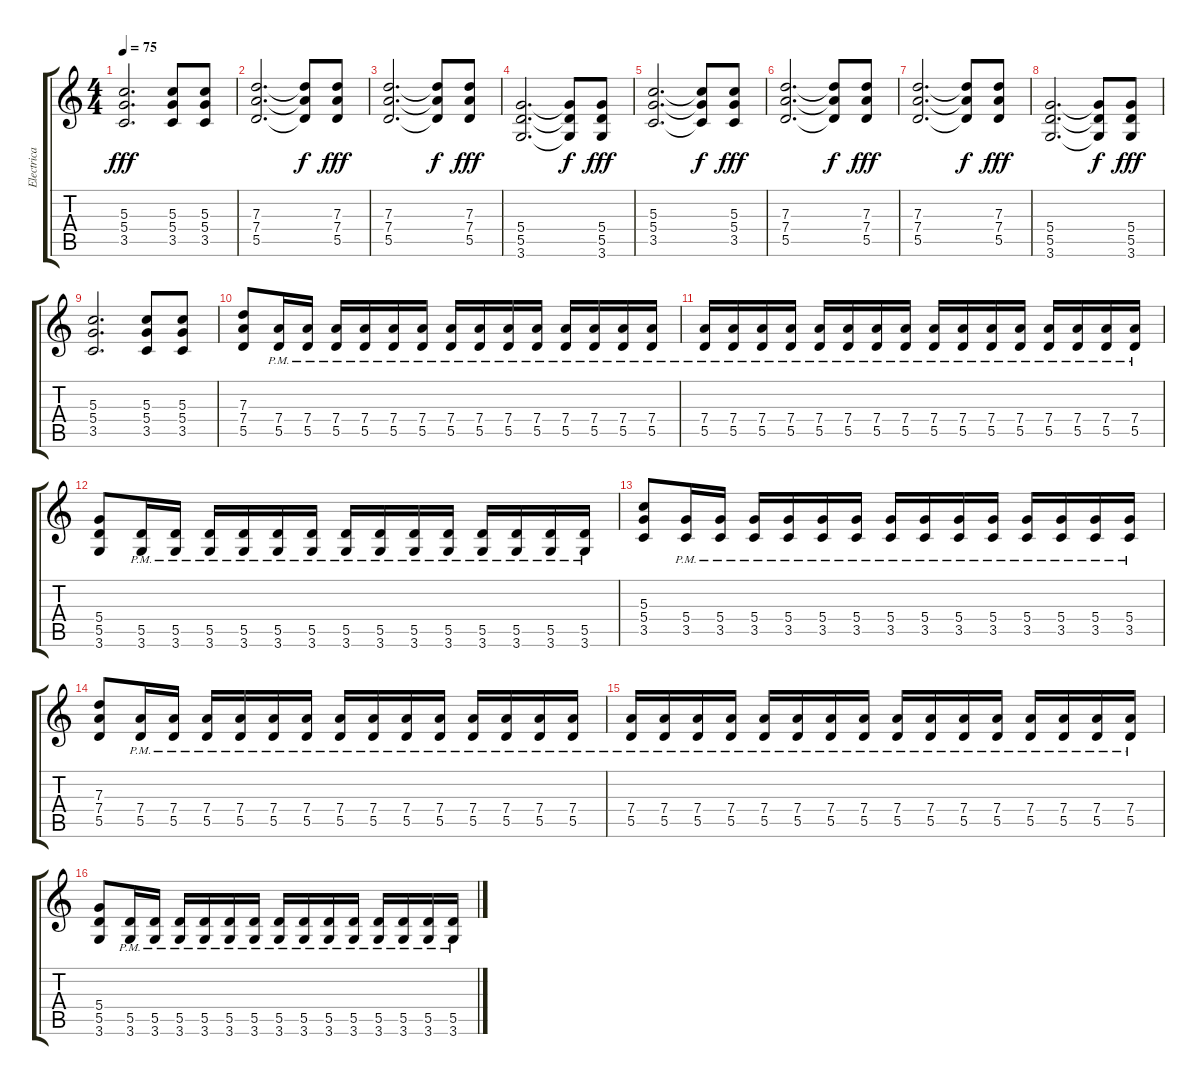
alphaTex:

\track ("Electrica base" "Electrica ") {instrument overdrivenguitar}
\staff {score tabs}
\tuning (E4 B3 G3 D3 A2 E2) {hide}
\ts (4 4)
\tempo 75
\clef g2
\ks c
(5.3 5.4 3.5).2{d dy fff} (5.3 5.4 3.5).8 (5.3 5.4 3.5).8 |
(7.3 7.4 5.5).2{d} (7.3{t} 7.4{t} 5.5{t}).8{dy f} (7.3 7.4 5.5).8{dy fff} |
(7.3 7.4 5.5).2{d} (7.3{t} 7.4{t} 5.5{t}).8{dy f} (7.3 7.4 5.5).8{dy fff} |
(5.4 5.5 3.6).2{d} (5.4{t} 5.5{t} 3.6{t}).8{dy f} (5.4 5.5 3.6).8{dy fff} |
(5.3 5.4 3.5).2{d} (5.3{t} 5.4{t} 3.5{t}).8{dy f} (5.3 5.4 3.5).8{dy fff} |
(7.3 7.4 5.5).2{d} (7.3{t} 7.4{t} 5.5{t}).8{dy f} (7.3 7.4 5.5).8{dy fff} |
(7.3 7.4 5.5).2{d} (7.3{t} 7.4{t} 5.5{t}).8{dy f} (7.3 7.4 5.5).8{dy fff} |
(5.4 5.5 3.6).2{d} (5.4{t} 5.5{t} 3.6{t}).8{dy f} (5.4 5.5 3.6).8{dy fff} |
(5.3 5.4 3.5).2{d} (5.3 5.4 3.5).8 (5.3 5.4 3.5).8 |
(7.3 7.4 5.5).8 (7.4{pm} 5.5{pm}).16 (7.4{pm} 5.5{pm}).16 (7.4{pm} 5.5{pm}).16 (7.4{pm} 5.5{pm}).16 (7.4{pm} 5.5{pm}).16 (7.4{pm} 5.5{pm}).16 (7.4{pm} 5.5{pm}).16 (7.4{pm} 5.5{pm}).16 (7.4{pm} 5.5{pm}).16 (7.4{pm} 5.5{pm}).16 (7.4{pm} 5.5{pm}).16 (7.4{pm} 5.5{pm}).16 (7.4{pm} 5.5{pm}).16 (7.4{pm} 5.5{pm}).16 |
(7.4{pm} 5.5{pm}).16 (7.4{pm} 5.5{pm}).16 (7.4{pm} 5.5{pm}).16 (7.4{pm} 5.5{pm}).16 (7.4{pm} 5.5{pm}).16 (7.4{pm} 5.5{pm}).16 (7.4{pm} 5.5{pm}).16 (7.4{pm} 5.5{pm}).16 (7.4{pm} 5.5{pm}).16 (7.4{pm} 5.5{pm}).16 (7.4{pm} 5.5{pm}).16 (7.4{pm} 5.5{pm}).16 (7.4{pm} 5.5{pm}).16 (7.4{pm} 5.5{pm}).16 (7.4{pm} 5.5{pm}).16 (7.4{pm} 5.5{pm}).16 |
(5.4 5.5 3.6).8 (5.5{pm} 3.6{pm}).16 (5.5{pm} 3.6{pm}).16 (5.5{pm} 3.6{pm}).16 (5.5{pm} 3.6{pm}).16 (5.5{pm} 3.6{pm}).16 (5.5{pm} 3.6{pm}).16 (5.5{pm} 3.6{pm}).16 (5.5{pm} 3.6{pm}).16 (5.5{pm} 3.6{pm}).16 (5.5{pm} 3.6{pm}).16 (5.5{pm} 3.6{pm}).16 (5.5{pm} 3.6{pm}).16 (5.5{pm} 3.6{pm}).16 (5.5{pm} 3.6{pm}).16 |
(5.3 5.4 3.5).8 (5.4{pm} 3.5{pm}).16 (5.4{pm} 3.5{pm}).16 (5.4{pm} 3.5{pm}).16 (5.4{pm} 3.5{pm}).16 (5.4{pm} 3.5{pm}).16 (5.4{pm} 3.5{pm}).16 (5.4{pm} 3.5{pm}).16 (5.4{pm} 3.5{pm}).16 (5.4{pm} 3.5{pm}).16 (5.4{pm} 3.5{pm}).16 (5.4{pm} 3.5{pm}).16 (5.4{pm} 3.5{pm}).16 (5.4{pm} 3.5{pm}).16 (5.4{pm} 3.5{pm}).16 |
(7.3 7.4 5.5).8 (7.4{pm} 5.5{pm}).16 (7.4{pm} 5.5{pm}).16 (7.4{pm} 5.5{pm}).16 (7.4{pm} 5.5{pm}).16 (7.4{pm} 5.5{pm}).16 (7.4{pm} 5.5{pm}).16 (7.4{pm} 5.5{pm}).16 (7.4{pm} 5.5{pm}).16 (7.4{pm} 5.5{pm}).16 (7.4{pm} 5.5{pm}).16 (7.4{pm} 5.5{pm}).16 (7.4{pm} 5.5{pm}).16 (7.4{pm} 5.5{pm}).16 (7.4{pm} 5.5{pm}).16 |
(7.4{pm} 5.5{pm}).16 (7.4{pm} 5.5{pm}).16 (7.4{pm} 5.5{pm}).16 (7.4{pm} 5.5{pm}).16 (7.4{pm} 5.5{pm}).16 (7.4{pm} 5.5{pm}).16 (7.4{pm} 5.5{pm}).16 (7.4{pm} 5.5{pm}).16 (7.4{pm} 5.5{pm}).16 (7.4{pm} 5.5{pm}).16 (7.4{pm} 5.5{pm}).16 (7.4{pm} 5.5{pm}).16 (7.4{pm} 5.5{pm}).16 (7.4{pm} 5.5{pm}).16 (7.4{pm} 5.5{pm}).16 (7.4{pm} 5.5{pm}).16 |
(5.4 5.5 3.6).8 (5.5{pm} 3.6{pm}).16 (5.5{pm} 3.6{pm}).16 (5.5{pm} 3.6{pm}).16 (5.5{pm} 3.6{pm}).16 (5.5{pm} 3.6{pm}).16 (5.5{pm} 3.6{pm}).16 (5.5{pm} 3.6{pm}).16 (5.5{pm} 3.6{pm}).16 (5.5{pm} 3.6{pm}).16 (5.5{pm} 3.6{pm}).16 (5.5{pm} 3.6{pm}).16 (5.5{pm} 3.6{pm}).16 (5.5{pm} 3.6{pm}).16 (5.5{pm} 3.6{pm}).16
